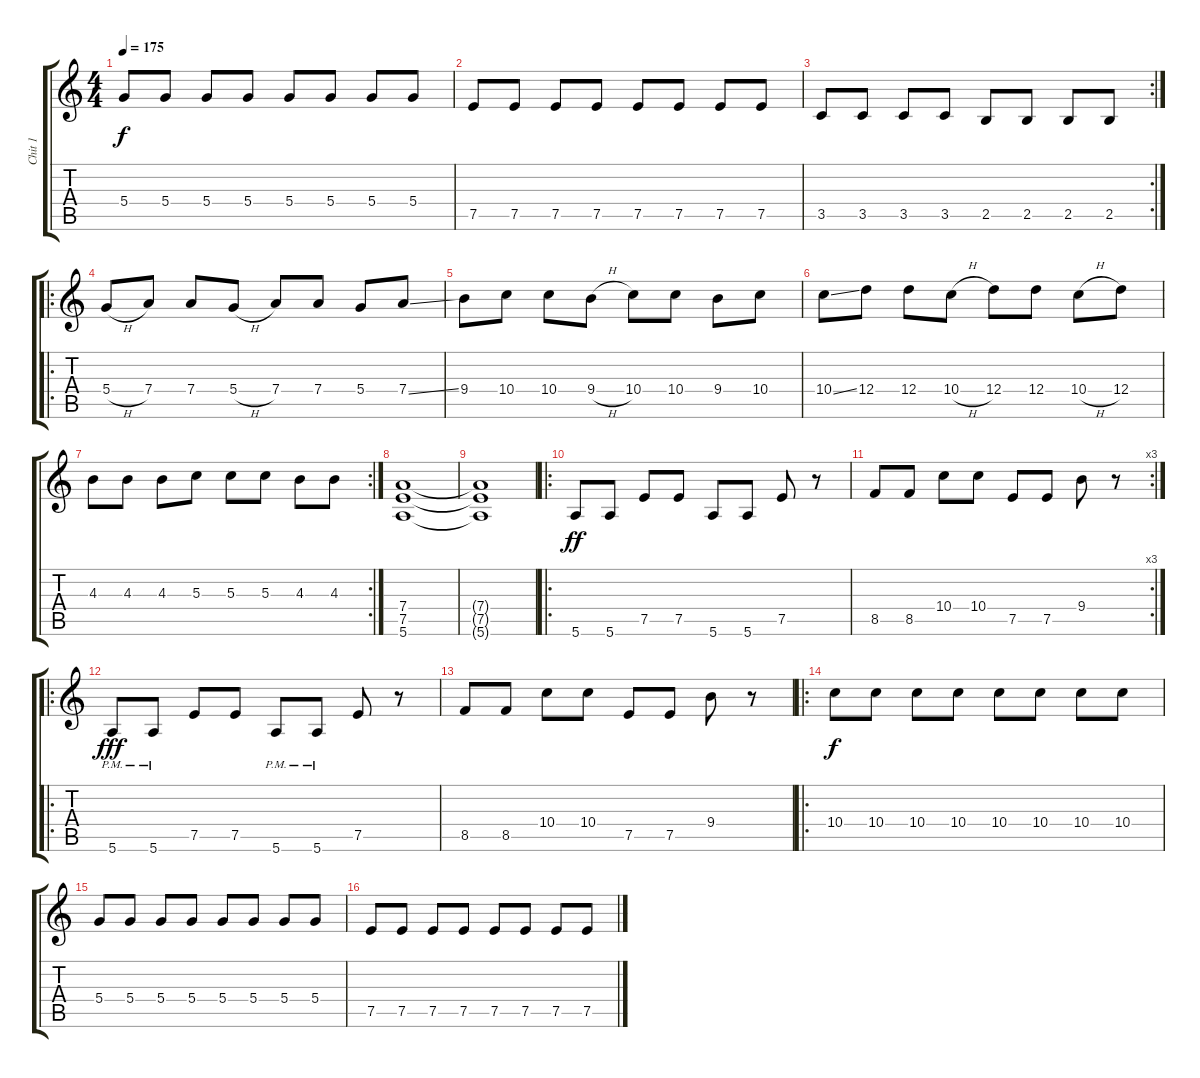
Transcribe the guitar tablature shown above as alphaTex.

\track ("Chit 1" "Chit 1") {instrument distortionguitar}
\staff {score tabs}
\tuning (E4 B3 G3 D3 A2 E2) {hide}
\ts (4 4)
\tempo 175
\clef g2
\ks c
5.4.8{dy f} 5.4.8 5.4.8 5.4.8 5.4.8 5.4.8 5.4.8 5.4.8 |
7.5.8 7.5.8 7.5.8 7.5.8 7.5.8 7.5.8 7.5.8 7.5.8 |
\rc 2
3.5.8 3.5.8 3.5.8 3.5.8 2.5.8 2.5.8 2.5.8 2.5.8 |
\ro
5.4{h}.8 7.4.8 7.4.8 5.4{h}.8 7.4.8 7.4.8 5.4.8 7.4{ss}.8 |
9.4.8 10.4.8 10.4.8 9.4{h}.8 10.4.8 10.4.8 9.4.8 10.4.8 |
10.4{ss}.8 12.4.8 12.4.8 10.4{h}.8 12.4.8 12.4.8 10.4{h}.8 12.4.8 |
\rc 2
4.3.8 4.3.8 4.3.8 5.3.8 5.3.8 5.3.8 4.3.8 4.3.8 |
(7.4 7.5 5.6).1 |
(7.4{t} 7.5{t} 5.6{t}).1 |
\ro
5.6.8{dy ff} 5.6.8 7.5.8 7.5.8 5.6.8 5.6.8 7.5.8 r.8 |
\rc 3
8.5.8 8.5.8 10.4.8 10.4.8 7.5.8 7.5.8 9.4.8 r.8 |
\ro
5.6{pm}.8{dy fff} 5.6{pm}.8 7.5.8 7.5.8 5.6{pm}.8 5.6{pm}.8 7.5.8 r.8 |
8.5.8 8.5.8 10.4.8 10.4.8 7.5.8 7.5.8 9.4.8 r.8 |
\ro
10.4.8{dy f} 10.4.8 10.4.8 10.4.8 10.4.8 10.4.8 10.4.8 10.4.8 |
5.4.8 5.4.8 5.4.8 5.4.8 5.4.8 5.4.8 5.4.8 5.4.8 |
7.5.8 7.5.8 7.5.8 7.5.8 7.5.8 7.5.8 7.5.8 7.5.8
